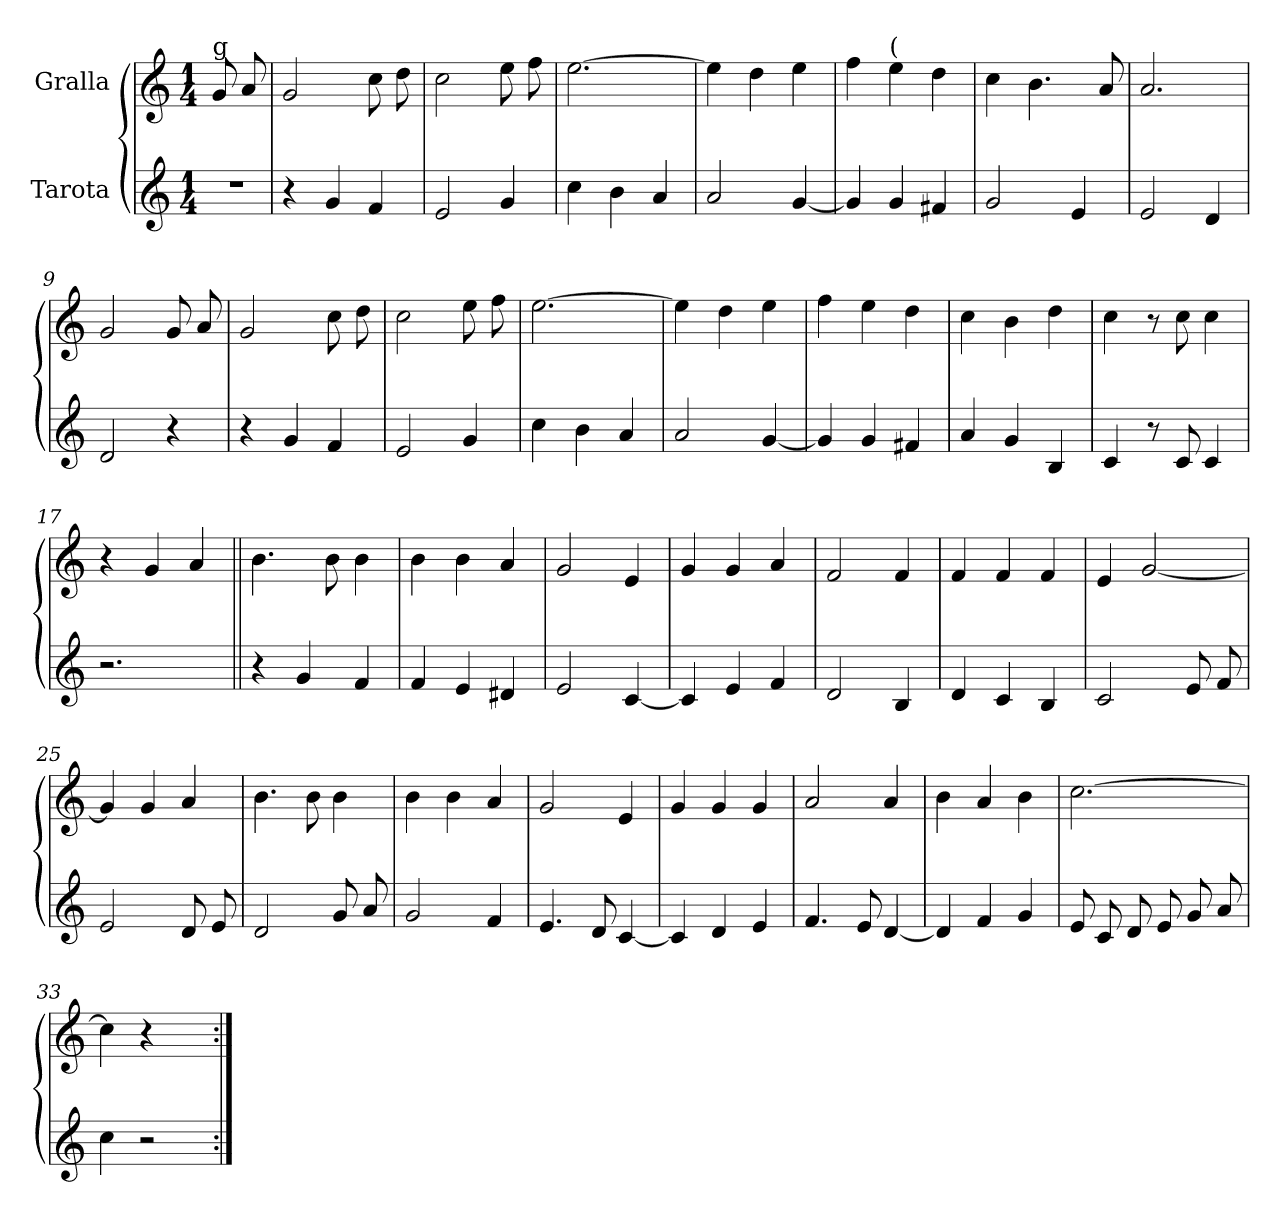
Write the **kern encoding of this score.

**kern	**kern
*part2	*part1
*staff2	*staff1
*I"Tarota	*I"Gralla
*clefG2	*clefG2
*k[]	*k[]
*M1/4	*M1/4
=1	=1
!	!LO:TX:t=g
4r	8g
.	8a
=2	=2
4r	2g
4g	.
4f	8cc
.	8dd
=3	=3
2e	2cc
4g	8ee
.	8ff
=4	=4
4cc	[2.ee
4b	.
4a	.
=5	=5
2a	4ee]
.	4dd
[4g	4ee
=6	=6
4g]	4ff
!	!LO:TX:t=(
4g	4ee
4f#	4dd
=7	=7
2g	4cc
.	4.b
4e	.
.	8a
=8	=8
2e	2.a
4d	.
=9	=9
2d	2g
4r	8g
.	8a
=10	=10
4r	2g
4g	.
4f	8cc
.	8dd
=11	=11
2e	2cc
4g	8ee
.	8ff
=12	=12
4cc	[2.ee
4b	.
4a	.
=13	=13
2a	4ee]
.	4dd
[4g	4ee
=14	=14
4g]	4ff
4g	4ee
4f#	4dd
=15	=15
4a	4cc
4g	4b
4B	4dd
=16	=16
4c	4cc
8r	8r
8c	8cc
4c	4cc
=17	=17
2.r	4r
.	4g
.	4a
=18||	=18||
4r	4.b
4g	.
.	8b
4f	4b
=19	=19
4f	4b
4e	4b
4d#	4a
=20	=20
2e	2g
[4c	4e
=21	=21
4c]	4g
4e	4g
4f	4a
=22	=22
2d	2f
4B	4f
=23	=23
4d	4f
4c	4f
4B	4f
=24	=24
2c	4e
.	[2g
8e	.
8f	.
=25	=25
2e	4g]
.	4g
8d	4a
8e	.
=26	=26
2d	4.b
.	8b
8g	4b
8a	.
=27	=27
2g	4b
.	4b
4f	4a
=28	=28
4.e	2g
8d	.
[4c	4e
=29	=29
4c]	4g
4d	4g
4e	4g
=30	=30
4.f	2a
8e	.
[4d	4a
=31	=31
4d]	4b
4f	4a
4g	4b
=32	=32
8e	[2.cc
8c	.
8d	.
8e	.
8g	.
8a	.
=33	=33
4cc	4cc]
2r	4r
.	4ryy
=:|!	=:|!
*-	*-
